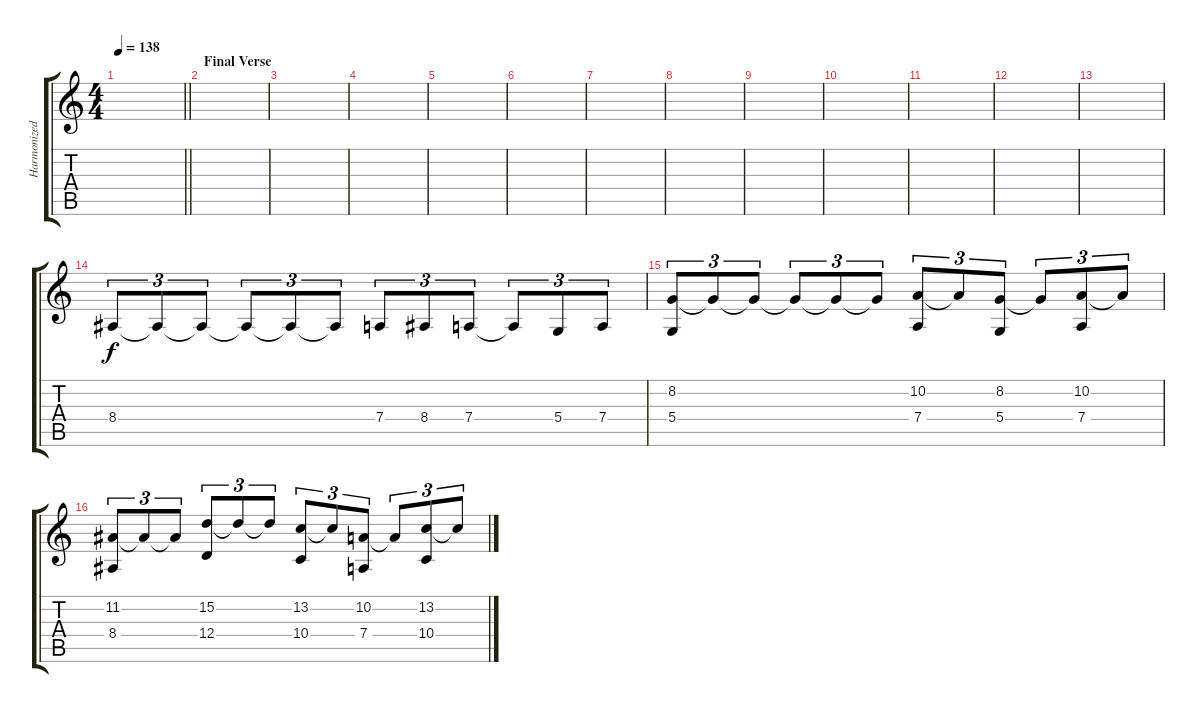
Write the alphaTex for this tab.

\track ("Harmonized Vocals" "Harmonized") {instrument trumpet}
\staff {score tabs}
\tuning (E4 B3 G3 D3 A2 E2) {hide}
\ts (4 4)
\tempo 138
\clef g2
\barLineRight lightlight
\ks c
|
\section ("" "Final Verse")
|
|
|
|
|
|
|
|
|
|
|
|
8.4.8{tu (3 2)} 8.4{t}.8{tu (3 2)} 8.4{t}.8{tu (3 2)} 8.4{t}.8{tu (3 2)} 8.4{t}.8{tu (3 2)} 8.4{t}.8{tu (3 2)} 7.4.8{tu (3 2)} 8.4.8{tu (3 2)} 7.4.8{tu (3 2)} 7.4{t}.8{tu (3 2)} 5.4.8{tu (3 2)} 7.4.8{tu (3 2)} |
(8.2 5.4).8{tu (3 2)} 8.2{t}.8{tu (3 2)} 8.2{t}.8{tu (3 2)} 8.2{t}.8{tu (3 2)} 8.2{t}.8{tu (3 2)} 8.2{t}.8{tu (3 2)} (10.2 7.4).8{tu (3 2)} 10.2{t}.8{tu (3 2)} (8.2 5.4).8{tu (3 2)} 8.2{t}.8{tu (3 2)} (10.2 7.4).8{tu (3 2)} 10.2{t}.8{tu (3 2)} |
(11.2 8.4).8{tu (3 2)} 11.2{t}.8{tu (3 2)} 11.2{t}.8{tu (3 2)} (15.2 12.4).8{tu (3 2)} 15.2{t}.8{tu (3 2)} 15.2{t}.8{tu (3 2)} (13.2 10.4).8{tu (3 2)} 13.2{t}.8{tu (3 2)} (10.2 7.4).8{tu (3 2)} 10.2{t}.8{tu (3 2)} (13.2 10.4).8{tu (3 2)} 13.2{t}.8{tu (3 2)}
